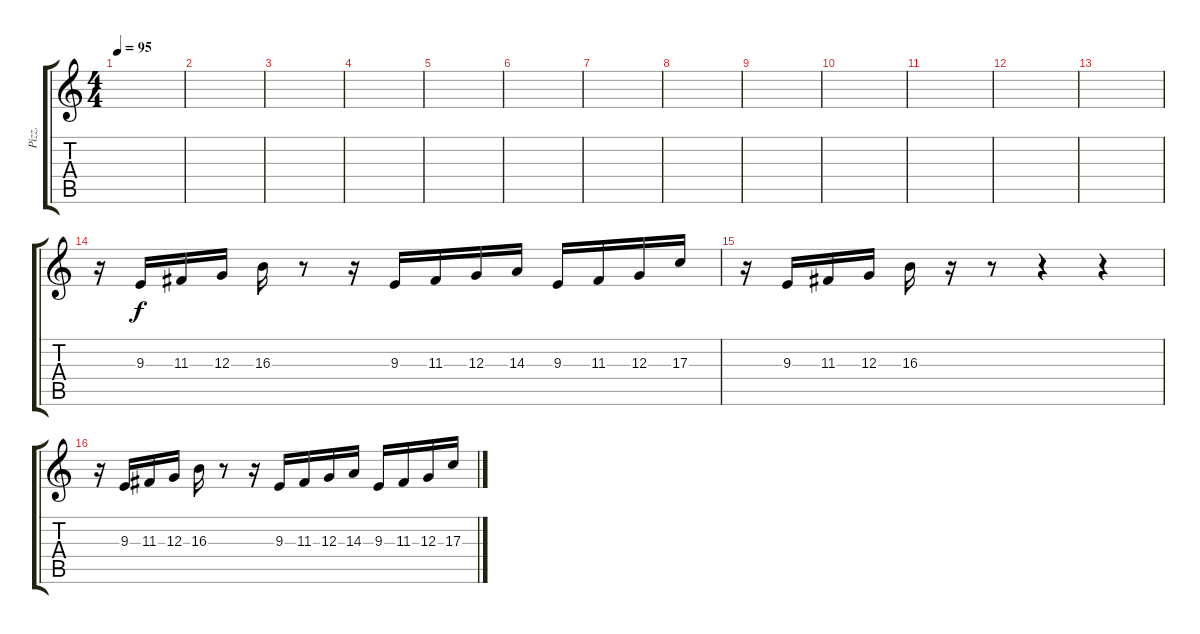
\track ("Pizz." "Pizz.") {instrument pizzicatostrings}
\staff {score tabs}
\tuning (E4 B3 G3 D3 A2 E2) {hide}
\ts (4 4)
\tempo 95
\clef g2
\ks c
|
|
|
|
|
|
|
|
|
|
|
|
|
r.16 9.3.16 11.3.16 12.3.16 16.3.16 r.8 r.16 9.3.16 11.3.16 12.3.16 14.3.16 9.3.16 11.3.16 12.3.16 17.3.16 |
r.16 9.3.16 11.3.16 12.3.16 16.3.16 r.16 r.8 r.4 r.4 |
r.16 9.3.16 11.3.16 12.3.16 16.3.16 r.8 r.16 9.3.16 11.3.16 12.3.16 14.3.16 9.3.16 11.3.16 12.3.16 17.3.16
